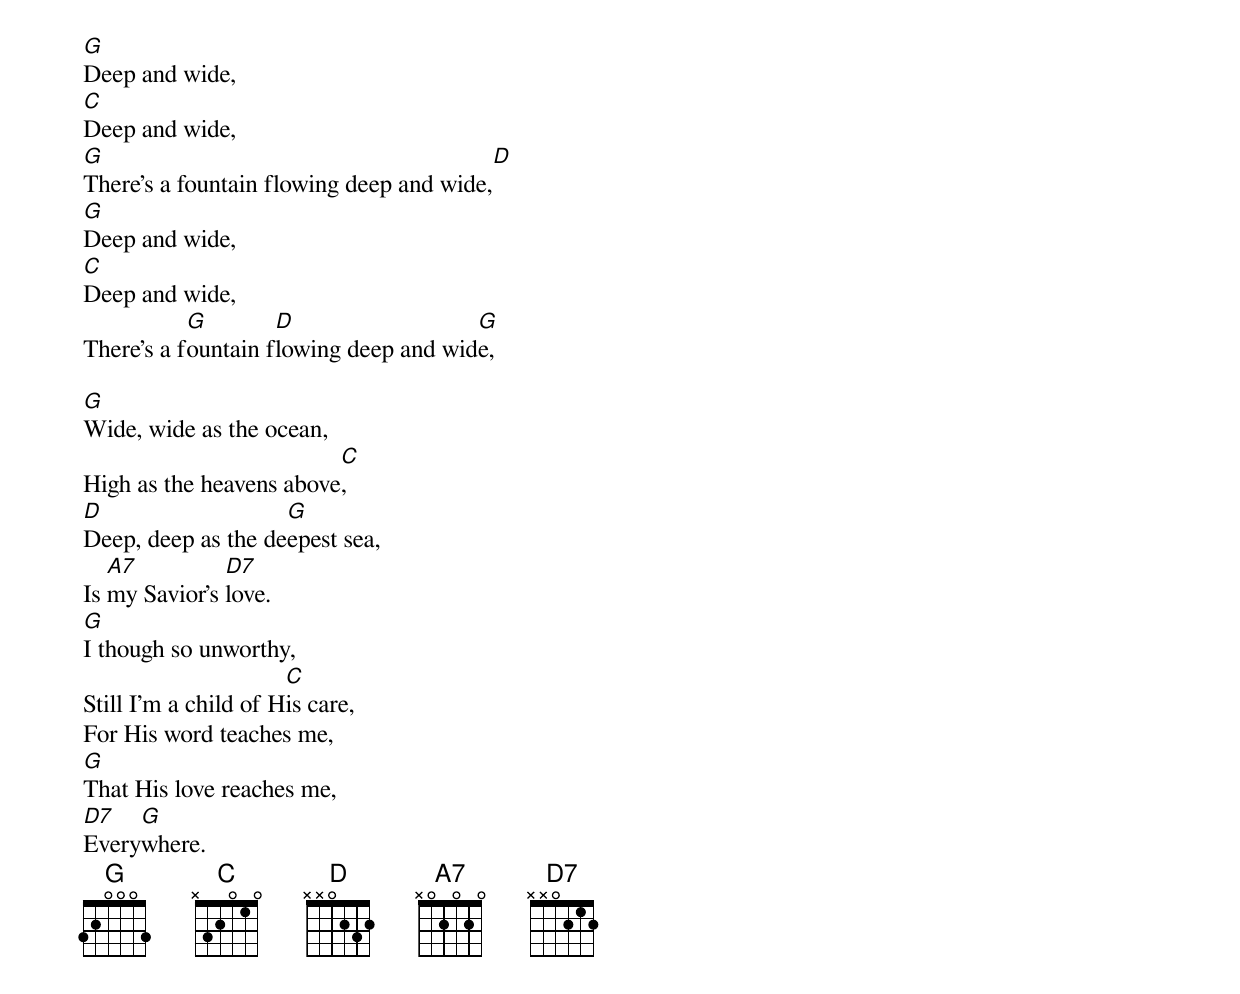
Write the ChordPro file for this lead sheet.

[G]Deep and wide,
[C]Deep and wide,
[G]There’s a fountain flowing deep and wide,[D]
[G]Deep and wide,
[C]Deep and wide,
There’s a f[G]ountain f[D]lowing deep and wid[G]e,

[G]Wide, wide as the ocean,
High as the heavens above[C],
[D]Deep, deep as the de[G]epest sea,
Is [A7]my Savior’s [D7]love.
[G]I though so unworthy,
Still I’m a child of H[C]is care,
For His word teaches me,
[G]That His love reaches me,
[D7]Every[G]where.
